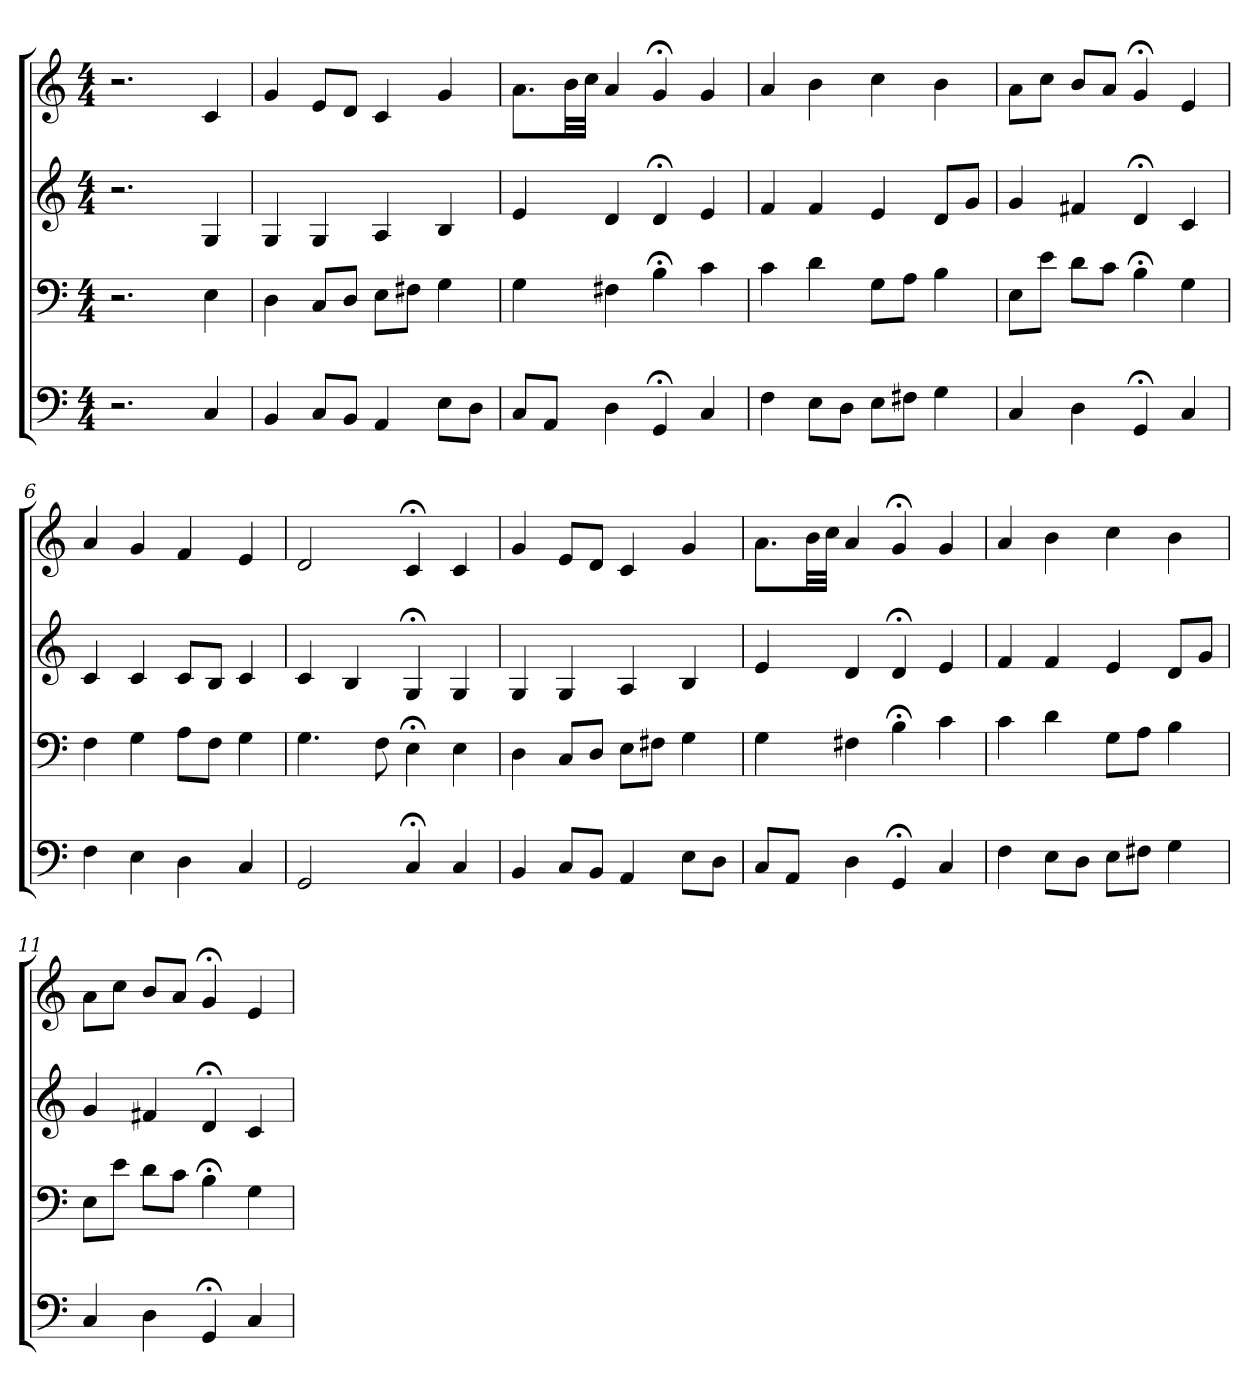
**kern	**kern	**kern	**kern
*part4	*part3	*part2	*part1
*staff4	*staff3	*staff2	*staff1
*clefF4	*clefF4	*clefG2	*clefG2
*k[]	*k[]	*k[]	*k[]
*C:	*C:	*C:	*C:
*M4/4	*M4/4	*M4/4	*M4/4
=1	=1	=1	=1
2.r	2.r	2.r	2.r
4C	4E	4G	4c
=2	=2	=2	=2
4BB	4D	4G	4g
8C/L	8C/L	4G	8e/L
8BB/J	8D/J	.	8d/J
4AA	8E\L	4A	4c
.	8F#X\J	.	.
8E\L	4G	4B	4g
8D\J	.	.	.
=3	=3	=3	=3
8C/L	4G	4e	8.a\L
8AA/J	.	.	.
.	.	.	32b\LL
.	.	.	32cc\JJJ
4D	4F#X	4d	4a
4GG;<	4B;<	4d;<	4g;<
4C	4c	4e	4g
=4	=4	=4	=4
4F	4c	4f	4a
8E\L	4d	4f	4b
8D\J	.	.	.
8E\L	8G\L	4e	4cc
8F#X\J	8A\J	.	.
4G	4B	8d/L	4b
.	.	8g/J	.
=5	=5	=5	=5
4C	8E\L	4g	8a\L
.	8e\J	.	8cc\J
4D	8d\L	4f#X	8b/L
.	8c\J	.	8a/J
4GG;<	4B;<	4d;<	4g;<
4C	4G	4c	4e
=6	=6	=6	=6
4F	4F	4c	4a
4E	4G	4c	4g
4D	8A\L	8c/L	4f
.	8F\J	8B/J	.
4C	4G	4c	4e
=7	=7	=7	=7
2GG	4.G	4c	2d
.	.	4B	.
.	8F	.	.
4C;<	4E;<	4G;<	4c;<
4C	4E	4G	4c
=8	=8	=8	=8
4BB	4D	4G	4g
8C/L	8C/L	4G	8e/L
8BB/J	8D/J	.	8d/J
4AA	8E\L	4A	4c
.	8F#X\J	.	.
8E\L	4G	4B	4g
8D\J	.	.	.
=9	=9	=9	=9
8C/L	4G	4e	8.a\L
8AA/J	.	.	.
.	.	.	32b\LL
.	.	.	32cc\JJJ
4D	4F#X	4d	4a
4GG;<	4B;<	4d;<	4g;<
4C	4c	4e	4g
=10	=10	=10	=10
4F	4c	4f	4a
8E\L	4d	4f	4b
8D\J	.	.	.
8E\L	8G\L	4e	4cc
8F#X\J	8A\J	.	.
4G	4B	8d/L	4b
.	.	8g/J	.
=11	=11	=11	=11
4C	8E\L	4g	8a\L
.	8e\J	.	8cc\J
4D	8d\L	4f#X	8b/L
.	8c\J	.	8a/J
4GG;<	4B;<	4d;<	4g;<
4C	4G	4c	4e
=	=	=	=
*-	*-	*-	*-
